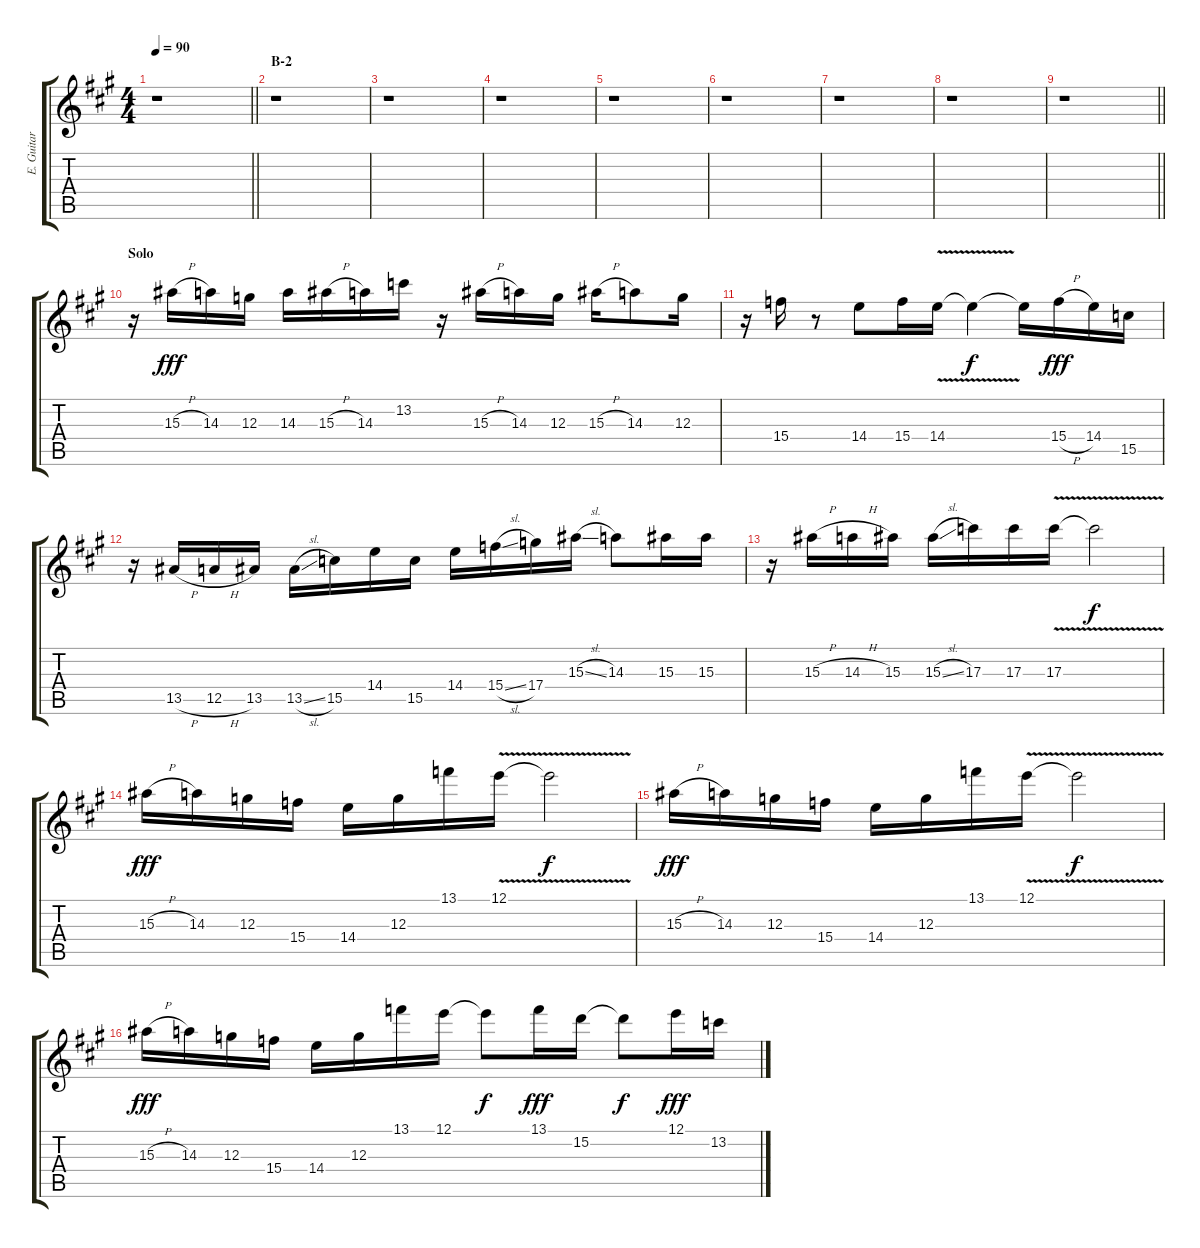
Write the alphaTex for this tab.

\track ("E. Guitar V" "E. Guitar ") {instrument overdrivenguitar}
\staff {score tabs}
\tuning (E4 B3 G3 D3 A2 E2) {hide}
\ts (4 4)
\tempo 90
\clef g2
\barLineRight lightlight
\ks a
r.1{dy fff} |
\section ("" "B-2")
r.1 |
r.1 |
r.1 |
r.1 |
r.1 |
r.1 |
r.1 |
\barLineRight lightlight
r.1 |
\section ("" "Solo")
r.16 15.3{h}.16 14.3.16 12.3.16 14.3.16 15.3{h}.16 14.3.16 13.2.16 r.16 15.3{h}.16 14.3.16 12.3.16 15.3{h}.16 14.3.8 12.3.16 |
r.16 15.4.16 r.8 14.4.8 15.4.16 14.4{v}.16 14.4{t}.4{dy f} 14.4{t}.16 15.4{h}.16{dy fff} 14.4.16 15.5.16 |
r.16 13.5{h}.16 12.5{h}.16 13.5.16 13.5{sl}.16 15.5.16 14.4.16 15.5.16 14.4.16 15.4{sl}.16 17.4.16 15.3{sl}.16 14.3.8 15.3.16 15.3.16 |
r.16 15.3{h}.16 14.3{h}.16 15.3.16 15.3{sl}.16 17.3.16 17.3.16 17.3{v}.16 17.3{t}.2{dy f} |
15.3{h}.16{dy fff} 14.3.16 12.3.16 15.4.16 14.4.16 12.3.16 13.1.16 12.1{v}.16 12.1{t}.2{dy f} |
15.3{h}.16{dy fff} 14.3.16 12.3.16 15.4.16 14.4.16 12.3.16 13.1.16 12.1{v}.16 12.1{t}.2{dy f} |
15.3{h}.16{dy fff} 14.3.16 12.3.16 15.4.16 14.4.16 12.3.16 13.1.16 12.1.16 12.1{t}.8{dy f} 13.1.16{dy fff} 15.2.16 15.2{t}.8{dy f} 12.1.16{dy fff} 13.2.16
